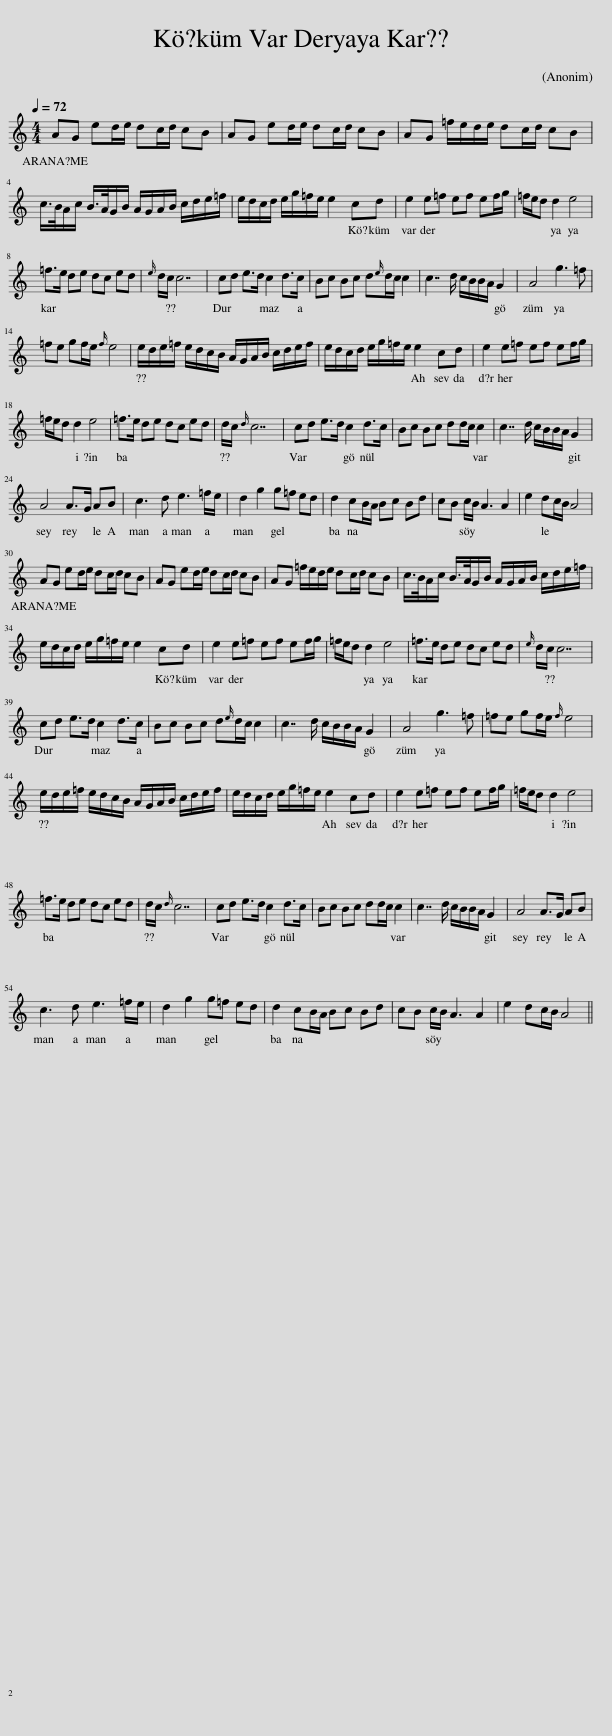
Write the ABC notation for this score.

X:1
L:1/8
Q:1/4=72
M:4/4
I:linebreak $
K:C
V:1 treble
V:1
 AG ed/e/ dc/d/ cB | AG ed/e/ dc/d/ cB | AG =f/e/d/e/ dc/d/ cB |$ c/>B/A/c/ B/>A/G/B/ A/G/A/B/ c/d/e/=f/ | e/d/c/d/ e/g/=f/e/ e2 cd | %5
 e2 e=f ef ef/g/ | =f/e/d d2 e4 |$ =f>e de dc ed |{e} d/c/ c7 | cd e>d c2 d>c | %10
 Bc Bc d{e}d/c/ c2 | c7/2 d/ c/B/B/A/ G2 | A4 g3 =f |$ =fe gf/e/{f} e4 | e/d/e/=f/ e/d/c/B/ A/G/A/B/ c/d/e/f/ | %15
 e/d/c/d/ e/g/=f/e/ e2 cd | e2 e=f ef ef/g/ |$ =f/e/d d2 e4 | =f>e de dc ed | d/c/{d} c7 | %20
 cd e>d c2 d>c | Bc Bc dd/c/ c2 | c7/2 d/ c/B/B/A/ G2 |$ A4 A>G AB | c3 d e3 =f/e/ | %25
 d2 g2 g=f ed | d2 cB/A/ Bc Bd | cB c/B/ A3 A2 | e2 dc/B/ A4 |$ AG ed/e/ dc/d/ cB | %30
 AG ed/e/ dc/d/ cB | AG =f/e/d/e/ dc/d/ cB | c/>B/A/c/ B/>A/G/B/ A/G/A/B/ c/d/e/=f/ |$ e/d/c/d/ e/g/=f/e/ e2 cd | e2 e=f ef ef/g/ | %35
 =f/e/d d2 e4 | =f>e de dc ed |{e} d/c/ c7 |$ cd e>d c2 d>c | Bc Bc d{e}d/c/ c2 | %40
 c7/2 d/ c/B/B/A/ G2 | A4 g3 =f | =fe gf/e/{f} e4 |$ e/d/e/=f/ e/d/c/B/ A/G/A/B/ c/d/e/f/ | e/d/c/d/ e/g/=f/e/ e2 cd | %45
 e2 e=f ef ef/g/ | =f/e/d d2 e4 |$ =f>e de dc ed | d/c/{d} c7 | cd e>d c2 d>c | %50
 Bc Bc dd/c/ c2 | c7/2 d/ c/B/B/A/ G2 | A4 A>G AB |$ c3 d e3 =f/e/ | d2 g2 g=f ed | %55
 d2 cB/A/ Bc Bd | cB c/B/ A3 A2 | e2 dc/B/ A4 || %58
